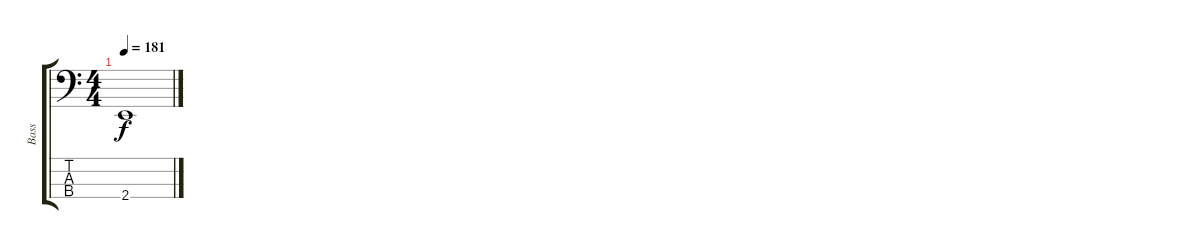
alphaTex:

\track ("Bass" "Bass") {instrument electricbassfinger}
\staff {score tabs}
\tuning (G2 D2 A1 D1) {hide}
\ts (4 4)
\tempo 181
\clef f4
\ks c
2.4.1{dy f}
